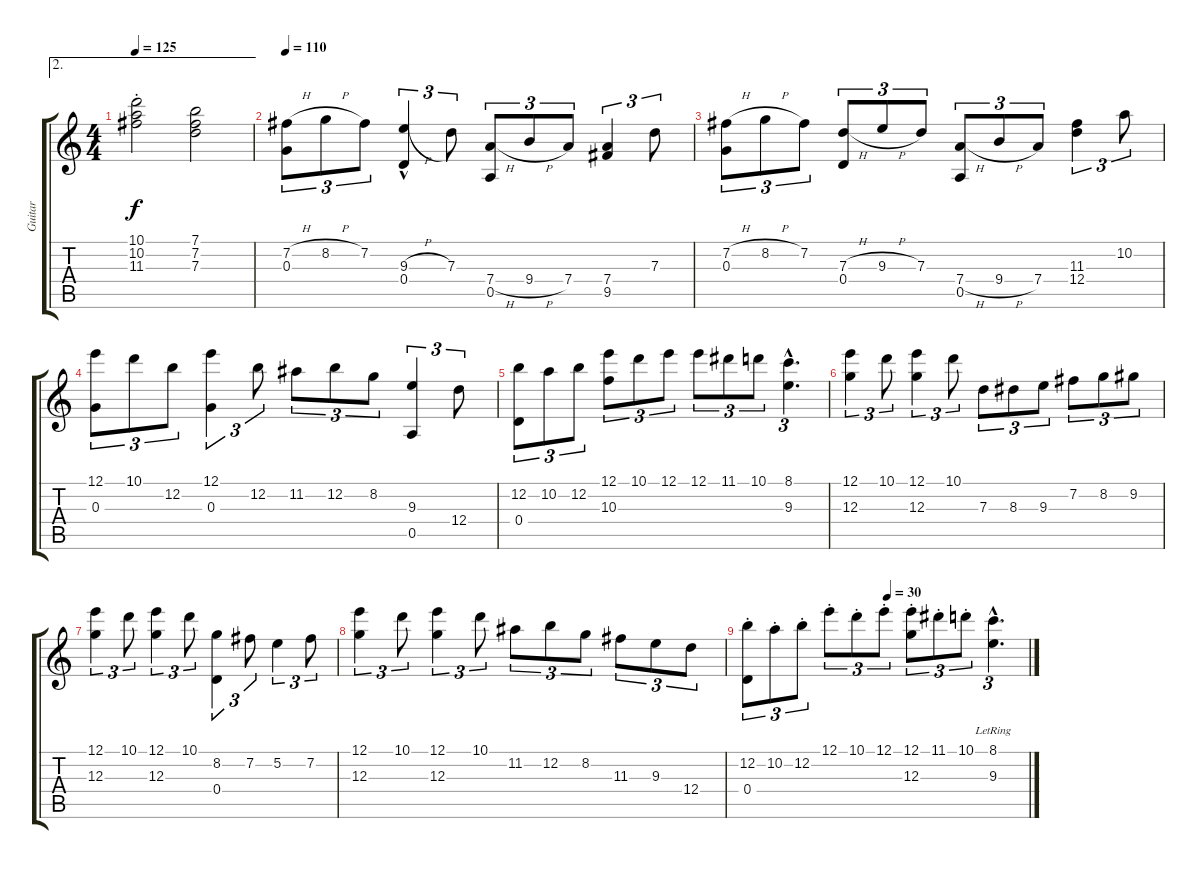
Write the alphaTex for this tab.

\track ("Guitar" "Guitar") {instrument acousticguitarsteel}
\staff {score tabs}
\tuning (E4 B3 G3 D3 A2 E2) {hide}
\ae 2
\ts (4 4)
\tempo 125
\clef g2
\ks c
(10.1{st} 10.2{st} 11.3{st}).2{dy f} (7.1 7.2 7.3).2 |
\tempo 110
(7.2{h} 0.3).8{tu (3 2)} 8.2{h}.8{tu (3 2)} 7.2.8{tu (3 2)} (9.3{h hac} 0.4).4{tu (3 2)} 7.3.8{tu (3 2)} (7.4{h} 0.5).8{tu (3 2)} 9.4{h}.8{tu (3 2)} 7.4.8{tu (3 2)} (7.4 9.5).4{tu (3 2)} 7.3.8{tu (3 2)} |
(7.2{h} 0.3).8{tu (3 2)} 8.2{h}.8{tu (3 2)} 7.2.8{tu (3 2)} (7.3{h} 0.4).8{tu (3 2)} 9.3{h}.8{tu (3 2)} 7.3.8{tu (3 2)} (7.4{h} 0.5).8{tu (3 2)} 9.4{h}.8{tu (3 2)} 7.4.8{tu (3 2)} (11.3 12.4).4{tu (3 2)} 10.2.8{tu (3 2)} |
(12.1 0.3).8{tu (3 2)} 10.1.8{tu (3 2)} 12.2.8{tu (3 2)} (12.1 0.3).4{tu (3 2)} 12.2.8{tu (3 2)} 11.2.8{tu (3 2)} 12.2.8{tu (3 2)} 8.2.8{tu (3 2)} (9.3 0.5).4{tu (3 2)} 12.4.8{tu (3 2)} |
(12.2 0.4).8{tu (3 2)} 10.2.8{tu (3 2)} 12.2.8{tu (3 2)} (12.1 10.3).8{tu (3 2)} 10.1.8{tu (3 2)} 12.1.8{tu (3 2)} 12.1.8{tu (3 2)} 11.1.8{tu (3 2)} 10.1.8{tu (3 2)} (8.1{hac} 9.3{hac}).4{d tu (3 2)} |
(12.1 12.3).4{tu (3 2)} 10.1.8{tu (3 2)} (12.1 12.3).4{tu (3 2)} 10.1.8{tu (3 2)} 7.3.8{tu (3 2)} 8.3.8{tu (3 2)} 9.3.8{tu (3 2)} 7.2.8{tu (3 2)} 8.2.8{tu (3 2)} 9.2.8{tu (3 2)} |
(12.1 12.3).4{tu (3 2)} 10.1.8{tu (3 2)} (12.1 12.3).4{tu (3 2)} 10.1.8{tu (3 2)} (8.2 0.4).4{tu (3 2)} 7.2.8{tu (3 2)} 5.2.4{tu (3 2)} 7.2.8{tu (3 2)} |
(12.1 12.3).4{tu (3 2)} 10.1.8{tu (3 2)} (12.1 12.3).4{tu (3 2)} 10.1.8{tu (3 2)} 11.2.8{tu (3 2)} 12.2.8{tu (3 2)} 8.2.8{tu (3 2)} 11.3.8{tu (3 2)} 9.3.8{tu (3 2)} 12.4.8{tu (3 2)} |
\tempo (30 0.5)
(12.2{st} 0.4).8{tu (3 2)} 10.2{st}.8{tu (3 2)} 12.2{st}.8{tu (3 2)} 12.1{st}.8{tu (3 2)} 10.1{st}.8{tu (3 2)} 12.1{st}.8{tu (3 2)} (12.1{st} 12.3).8{tu (3 2)} 11.1{st}.8{tu (3 2)} 10.1{st}.8{tu (3 2)} (8.1{hac lr} 9.3{hac}).4{d tu (3 2)}
